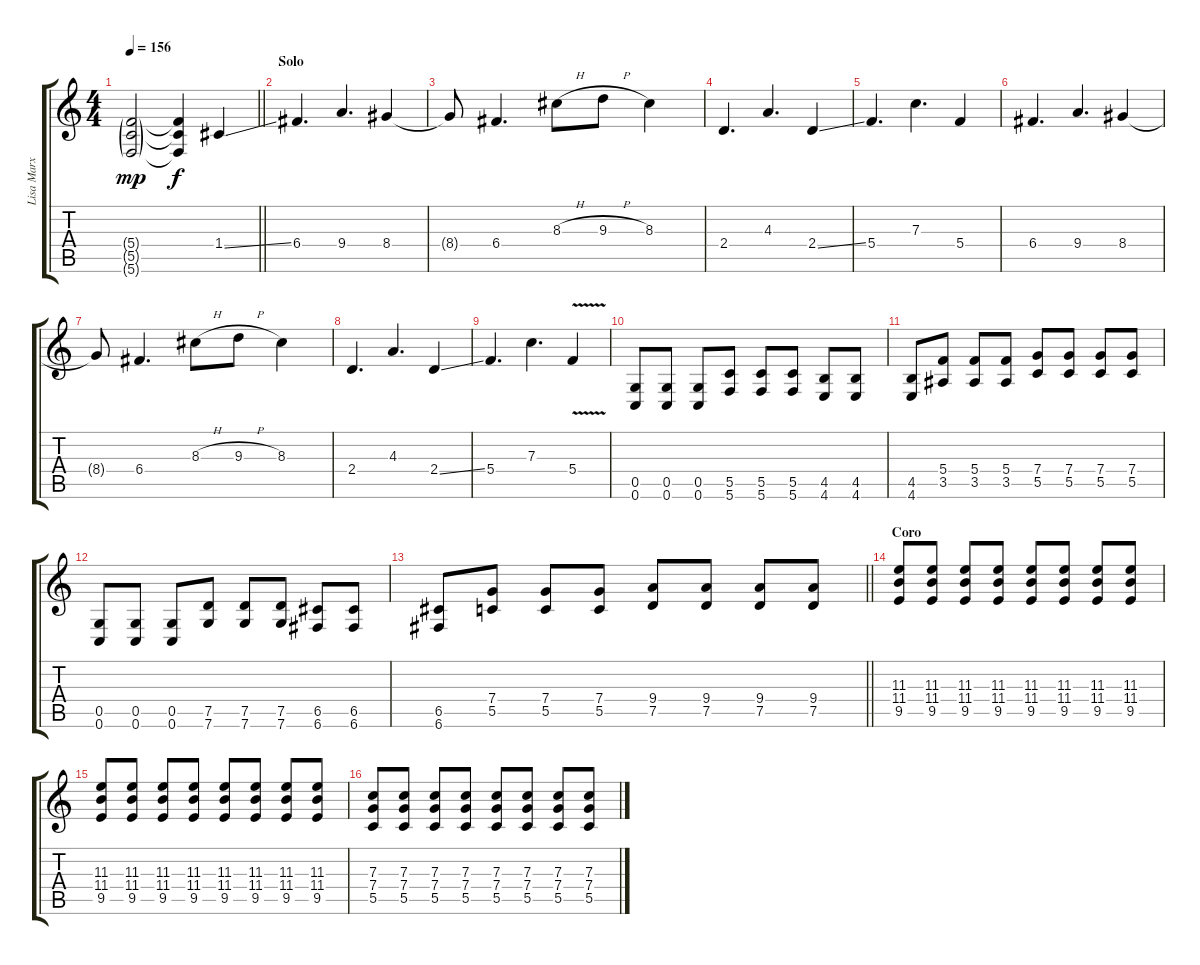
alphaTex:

\track ("Lisa Marx" "Lisa Marx") {instrument distortionguitar}
\staff {score tabs}
\tuning (D4 A3 F3 C3 G2 C2) {hide}
\ts (4 4)
\tempo 156
\clef g2
\barLineRight lightlight
\ks c
(5.4{g} 5.5{g} 5.6{g}).2{dy mp} (5.4{t} 5.5{t} 5.6{t}).4{dy f} 1.4{ss}.4 |
\section ("" "Solo")
6.4.4{d} 9.4.4{d} 8.4.4 |
8.4{t}.8 6.4.4{d} 8.3{h}.8 9.3{h}.8 8.3.4 |
2.4.4{d} 4.3.4{d} 2.4{ss}.4 |
5.4.4{d} 7.3.4{d} 5.4.4 |
6.4.4{d} 9.4.4{d} 8.4.4 |
8.4{t}.8 6.4.4{d} 8.3{h}.8 9.3{h}.8 8.3.4 |
2.4.4{d} 4.3.4{d} 2.4{ss}.4 |
5.4.4{d} 7.3.4{d} 5.4{v}.4 |
(0.5 0.6).8 (0.5 0.6).8 (0.5 0.6).8 (5.5 5.6).8 (5.5 5.6).8 (5.5 5.6).8 (4.5 4.6).8 (4.5 4.6).8 |
(4.5 4.6).8 (5.4 3.5).8 (5.4 3.5).8 (5.4 3.5).8 (7.4 5.5).8 (7.4 5.5).8 (7.4 5.5).8 (7.4 5.5).8 |
(0.5 0.6).8 (0.5 0.6).8 (0.5 0.6).8 (7.5 7.6).8 (7.5 7.6).8 (7.5 7.6).8 (6.5 6.6).8 (6.5 6.6).8 |
\barLineRight lightlight
(6.5 6.6).8 (7.4 5.5).8 (7.4 5.5).8 (7.4 5.5).8 (9.4 7.5).8 (9.4 7.5).8 (9.4 7.5).8 (9.4 7.5).8 |
\section ("" "Coro")
(11.3 11.4 9.5).8 (11.3 11.4 9.5).8 (11.3 11.4 9.5).8 (11.3 11.4 9.5).8 (11.3 11.4 9.5).8 (11.3 11.4 9.5).8 (11.3 11.4 9.5).8 (11.3 11.4 9.5).8 |
(11.3 11.4 9.5).8 (11.3 11.4 9.5).8 (11.3 11.4 9.5).8 (11.3 11.4 9.5).8 (11.3 11.4 9.5).8 (11.3 11.4 9.5).8 (11.3 11.4 9.5).8 (11.3 11.4 9.5).8 |
(7.3 7.4 5.5).8 (7.3 7.4 5.5).8 (7.3 7.4 5.5).8 (7.3 7.4 5.5).8 (7.3 7.4 5.5).8 (7.3 7.4 5.5).8 (7.3 7.4 5.5).8 (7.3 7.4 5.5).8
